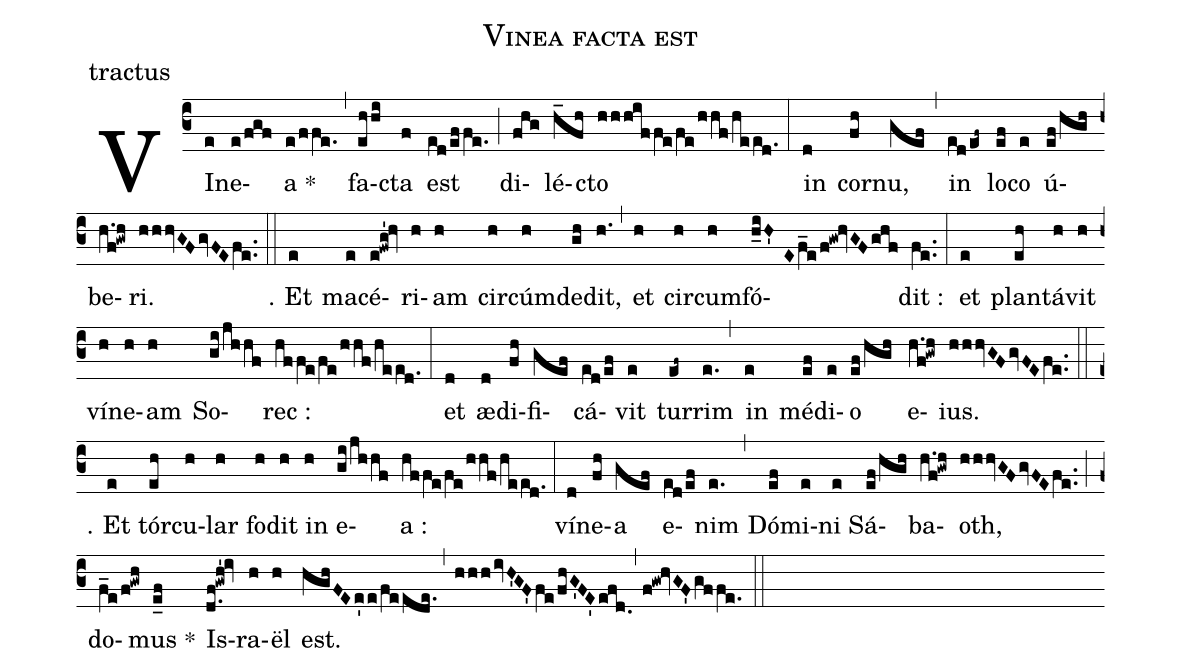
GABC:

name:Vinea facta est;
office-part:tractus;
%%
(c3) VI(e)ne(e!/fgf)a *(e!/ffe.) (,)
fa(ehhi)cta(f) est(ed!/effe.) (;)
di(fhg)lé(h_fh)cto(hhhiffe/fe/hhf!/heed.) (:)
in(d) cor(fh)nu,(gef) (,)
in(ed!/ef~) lo(ef)co(e) ú(ef!/hgh)be(h.f!gwh)ri.(hhhvGFgvFEfe..) (::)

℣. Et(e) ma(e)cé(e!fwg'!hv)ri(h)am(h) cir(h)cúm(h)de(gh)dit,(h.) (,)
et(h) cir(h)cum(h)fó(h_iH'E/f_e/f!gw!hvGFghf)dit :(fe..) (:)
et(e) plan(eh)tá(h)vit(h) ví(h)ne(h)am(h) So(gi!/jhhf)rec :(hffe/fe/hhf!/heed.) (:)
et(d) æ(d)di(fh)fi(gef)cá(ed!/ef)vit(e) tur(ef~)rim(e.) (,)
in(e) mé(ef)di(e)o(ef!/hgh) e(h.f!gwh)ius.(hhhvGFgvFEfe..) (::)

℣. Et(e) tór(eh)cu(h)lar(h) fo(h)dit(h) in(h) e(gi!/jhhf)a :(hffe/fe/hhf!/heed.) (:)
ví(d)ne(fh)a(gef) e(ed!/ef)nim(e.) (,)
Dó(ef)mi(e)ni(e) Sá(ef!/hgh)ba(h.f!gwh)oth,(hhhvGFgvFEfe..) (;)
do(f_e!/f!gwh)mus *(e_f) Is(d.f!gwh'!iv)ra(h)ël(h) est.(hghFEe'e!/feede.,hhhivH'GF'fe/fhG'FE'efd.,f!gw!hvGF'gffe.) (::)
